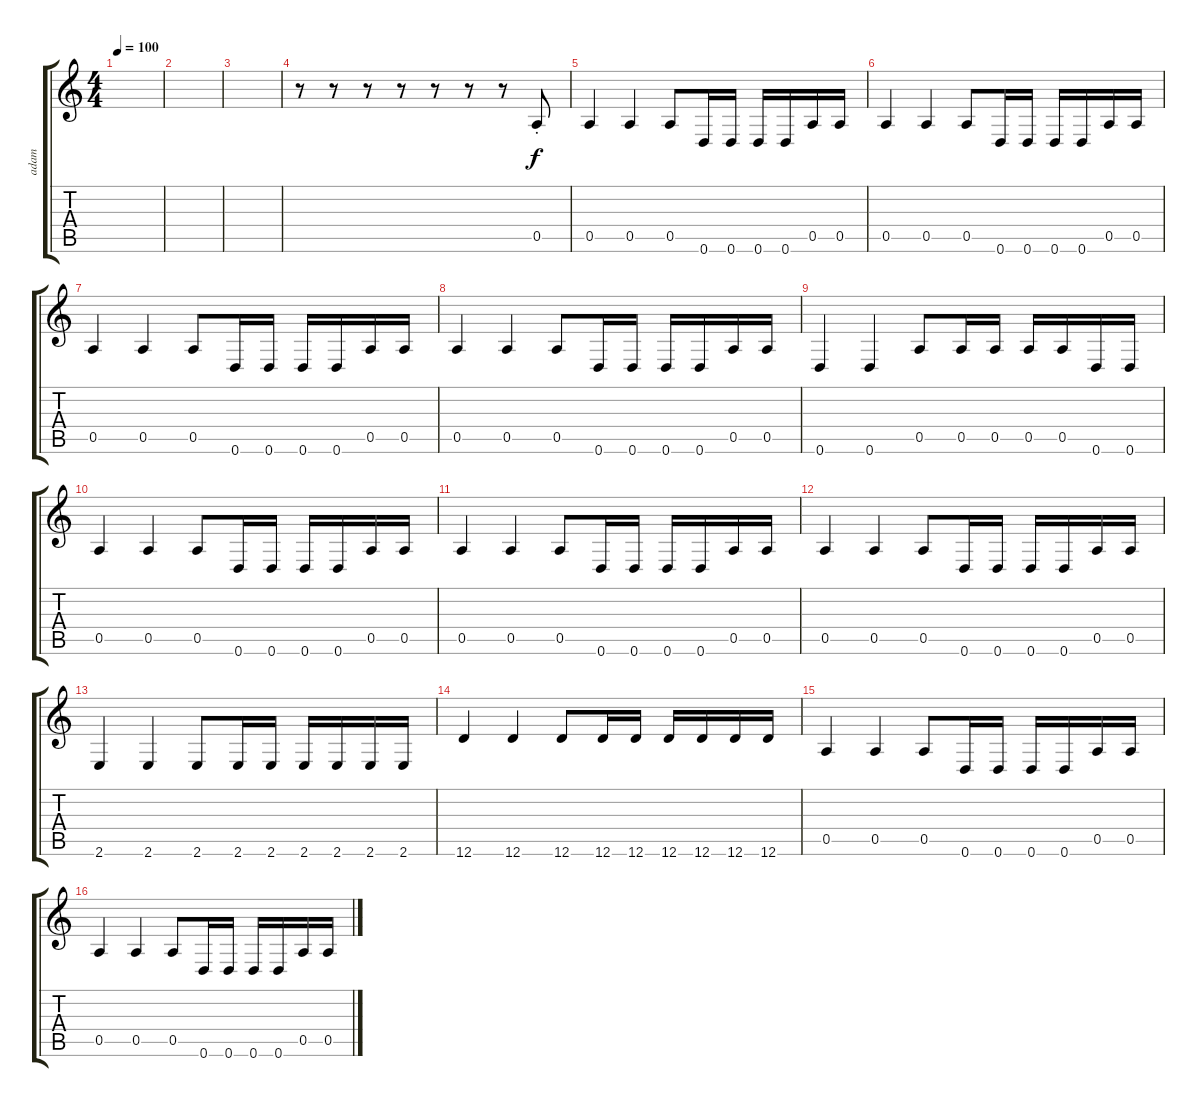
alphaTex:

\track ("adam" "adam") {instrument electricbassfinger}
\staff {score tabs}
\tuning (E4 B3 G3 D3 A2 D2) {hide}
\ts (4 4)
\tempo 100
\clef g2
\ks c
|
|
|
r.8 r.8 r.8 r.8 r.8 r.8 r.8 0.5{st}.8 |
0.5.4 0.5.4 0.5.8 0.6.16 0.6.16 0.6.16 0.6.16 0.5.16 0.5.16 |
0.5.4 0.5.4 0.5.8 0.6.16 0.6.16 0.6.16 0.6.16 0.5.16 0.5.16 |
0.5.4 0.5.4 0.5.8 0.6.16 0.6.16 0.6.16 0.6.16 0.5.16 0.5.16 |
0.5.4 0.5.4 0.5.8 0.6.16 0.6.16 0.6.16 0.6.16 0.5.16 0.5.16 |
0.6.4 0.6.4 0.5.8 0.5.16 0.5.16 0.5.16 0.5.16 0.6.16 0.6.16 |
0.5.4 0.5.4 0.5.8 0.6.16 0.6.16 0.6.16 0.6.16 0.5.16 0.5.16 |
0.5.4 0.5.4 0.5.8 0.6.16 0.6.16 0.6.16 0.6.16 0.5.16 0.5.16 |
0.5.4 0.5.4 0.5.8 0.6.16 0.6.16 0.6.16 0.6.16 0.5.16 0.5.16 |
2.6.4 2.6.4 2.6.8 2.6.16 2.6.16 2.6.16 2.6.16 2.6.16 2.6.16 |
12.6.4 12.6.4 12.6.8 12.6.16 12.6.16 12.6.16 12.6.16 12.6.16 12.6.16 |
0.5.4 0.5.4 0.5.8 0.6.16 0.6.16 0.6.16 0.6.16 0.5.16 0.5.16 |
0.5.4 0.5.4 0.5.8 0.6.16 0.6.16 0.6.16 0.6.16 0.5.16 0.5.16
